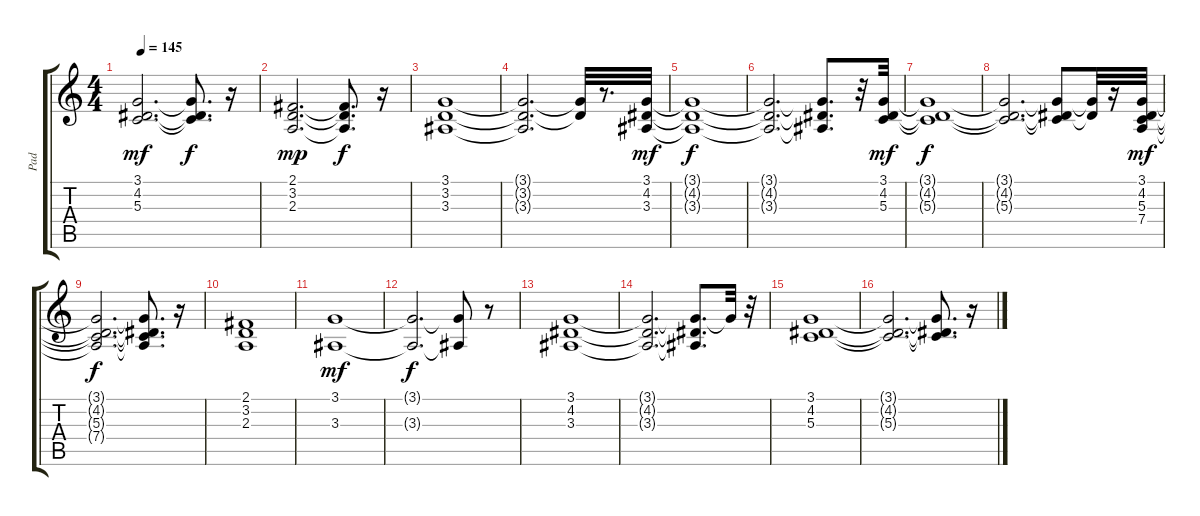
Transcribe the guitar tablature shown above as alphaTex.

\track ("Pad" "Pad") {instrument pad2warm}
\staff {score tabs}
\tuning (E4 B3 G3 D3 A2 E2) {hide}
\ts (4 4)
\tempo 145
\clef g2
\ks c
(3.1 4.2 5.3).2{d dy mf} (3.1{t} 4.2{t} 5.3{t}).8{d dy f} r.16 |
(2.1 3.2 2.3).2{d dy mp} (2.1{t} 3.2{t} 2.3{t}).8{d dy f} r.16 |
(3.1 3.2 3.3).1 |
(3.1{t} 3.2{t} 3.3{t}).2{d} (3.1{t} 3.2{t}).32 r.8{d} (3.1 4.2 3.3).32{dy mf} |
(3.1{t} 4.2{t} 3.3{t}).1{dy f} |
(3.1{t} 4.2{t} 3.3{t}).2{d} (3.1{t} 4.2{t} 3.3{t}).8{d} r.32 (3.1 4.2 5.3).32{dy mf} |
(3.1{t} 4.2{t} 5.3{t}).1{dy f} |
(3.1{t} 4.2{t} 5.3{t}).2{d} (3.1{t} 4.2{t} 5.3{t}).8 (3.1{t} 4.2{t}).32 r.16 (3.1 4.2 5.3 7.4).32{dy mf} |
(3.1{t} 4.2{t} 5.3{t} 7.4{t}).2{d dy f} (3.1{t} 4.2{t} 5.3{t} 7.4{t}).8{d} r.16 |
(2.1 3.2 2.3).1 |
(3.1 3.3).1{dy mf} |
(3.1{t} 3.3{t}).2{d dy f} (3.1{t} 3.3{t}).8 r.8 |
(3.1 4.2 3.3).1 |
(3.1{t} 4.2{t} 3.3{t}).2{d} (3.1{t} 4.2{t} 3.3{t}).8{d} 3.1{t}.32 r.32 |
(3.1 4.2 5.3).1 |
(3.1{t} 4.2{t} 5.3{t}).2{d} (3.1{t} 4.2{t} 5.3{t}).8{d} r.16
